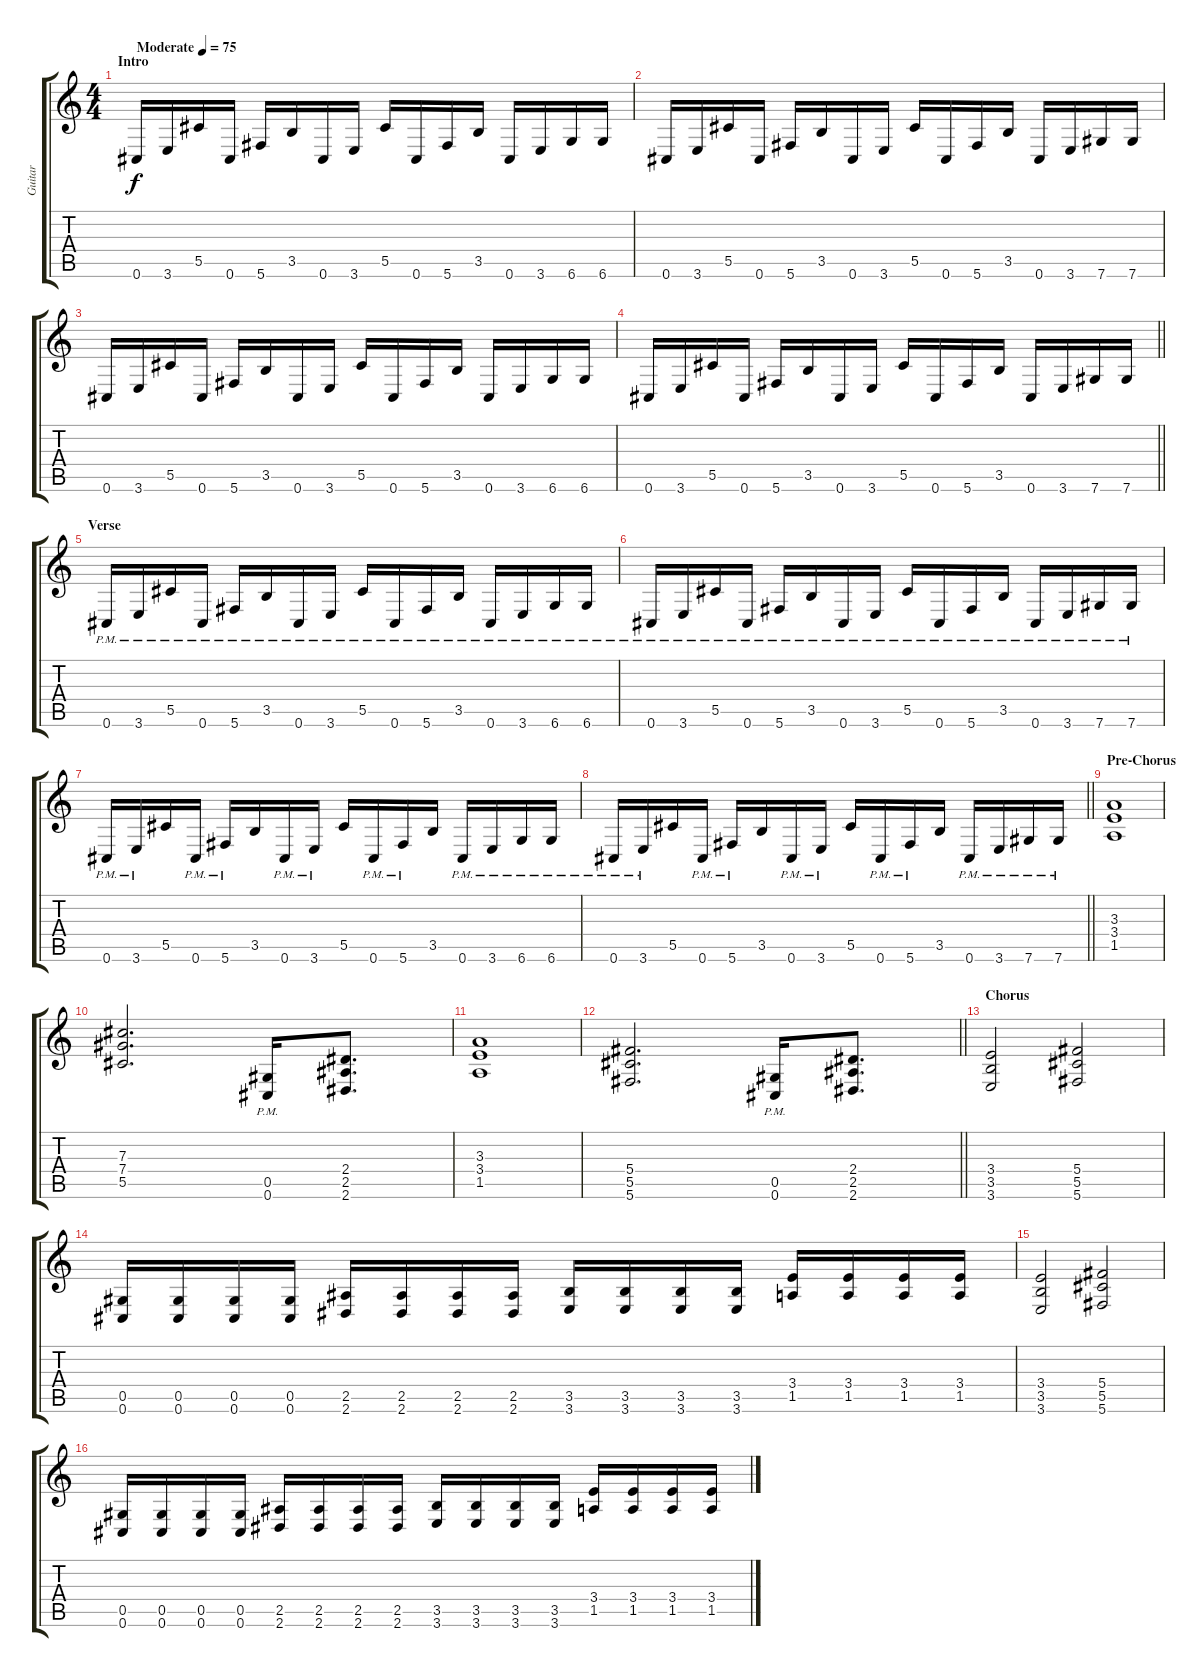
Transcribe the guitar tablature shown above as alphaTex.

\track ("Guitar" "Guitar") {instrument overdrivenguitar}
\staff {score tabs}
\tuning (Eb4 Bb3 Gb3 Db3 Ab2 Db2) {hide}
\ts (4 4)
\section ("" "Intro")
\tempo (75 "Moderate")
\clef g2
\ks c
0.6.16{dy f instrument overdrivenguitar} 3.6.16 5.5.16 0.6.16 5.6.16 3.5.16 0.6.16 3.6.16 5.5.16 0.6.16 5.6.16 3.5.16 0.6.16 3.6.16 6.6.16 6.6.16 |
0.6.16 3.6.16 5.5.16 0.6.16 5.6.16 3.5.16 0.6.16 3.6.16 5.5.16 0.6.16 5.6.16 3.5.16 0.6.16 3.6.16 7.6.16 7.6.16 |
0.6.16 3.6.16 5.5.16 0.6.16 5.6.16 3.5.16 0.6.16 3.6.16 5.5.16 0.6.16 5.6.16 3.5.16 0.6.16 3.6.16 6.6.16 6.6.16 |
\barLineRight lightlight
0.6.16 3.6.16 5.5.16 0.6.16 5.6.16 3.5.16 0.6.16 3.6.16 5.5.16 0.6.16 5.6.16 3.5.16 0.6.16 3.6.16 7.6.16 7.6.16 |
\section ("" "Verse")
0.6{pm}.16 3.6{pm}.16 5.5{pm}.16 0.6{pm}.16 5.6{pm}.16 3.5{pm}.16 0.6{pm}.16 3.6{pm}.16 5.5{pm}.16 0.6{pm}.16 5.6{pm}.16 3.5{pm}.16 0.6{pm}.16 3.6{pm}.16 6.6{pm}.16 6.6{pm}.16 |
0.6{pm}.16 3.6{pm}.16 5.5{pm}.16 0.6{pm}.16 5.6{pm}.16 3.5{pm}.16 0.6{pm}.16 3.6{pm}.16 5.5{pm}.16 0.6{pm}.16 5.6{pm}.16 3.5{pm}.16 0.6{pm}.16 3.6{pm}.16 7.6{pm}.16 7.6{pm}.16 |
0.6{pm}.16 3.6{pm}.16 5.5.16 0.6{pm}.16 5.6{pm}.16 3.5.16 0.6{pm}.16 3.6{pm}.16 5.5.16 0.6{pm}.16 5.6{pm}.16 3.5.16 0.6{pm}.16 3.6{pm}.16 6.6{pm}.16 6.6{pm}.16 |
\barLineRight lightlight
0.6{pm}.16 3.6{pm}.16 5.5.16 0.6{pm}.16 5.6{pm}.16 3.5.16 0.6{pm}.16 3.6{pm}.16 5.5.16 0.6{pm}.16 5.6{pm}.16 3.5.16 0.6{pm}.16 3.6{pm}.16 7.6{pm}.16 7.6{pm}.16 |
\section ("" "Pre-Chorus")
(3.3 3.4 1.5).1 |
(7.3 7.4 5.5).2{d} (0.5 0.6{pm}).16 (2.4 2.5 2.6).8{d} |
(3.3 3.4 1.5).1 |
\barLineRight lightlight
(5.4 5.5 5.6).2{d} (0.5 0.6{pm}).16 (2.4 2.5 2.6).8{d} |
\section ("" "Chorus")
(3.4 3.5 3.6).2 (5.4 5.5 5.6).2 |
(0.5 0.6).16 (0.5 0.6).16 (0.5 0.6).16 (0.5 0.6).16 (2.5 2.6).16 (2.5 2.6).16 (2.5 2.6).16 (2.5 2.6).16 (3.5 3.6).16 (3.5 3.6).16 (3.5 3.6).16 (3.5 3.6).16 (3.4 1.5).16 (3.4 1.5).16 (3.4 1.5).16 (3.4 1.5).16 |
(3.4 3.5 3.6).2 (5.4 5.5 5.6).2 |
(0.5 0.6).16 (0.5 0.6).16 (0.5 0.6).16 (0.5 0.6).16 (2.5 2.6).16 (2.5 2.6).16 (2.5 2.6).16 (2.5 2.6).16 (3.5 3.6).16 (3.5 3.6).16 (3.5 3.6).16 (3.5 3.6).16 (3.4 1.5).16 (3.4 1.5).16 (3.4 1.5).16 (3.4 1.5).16
